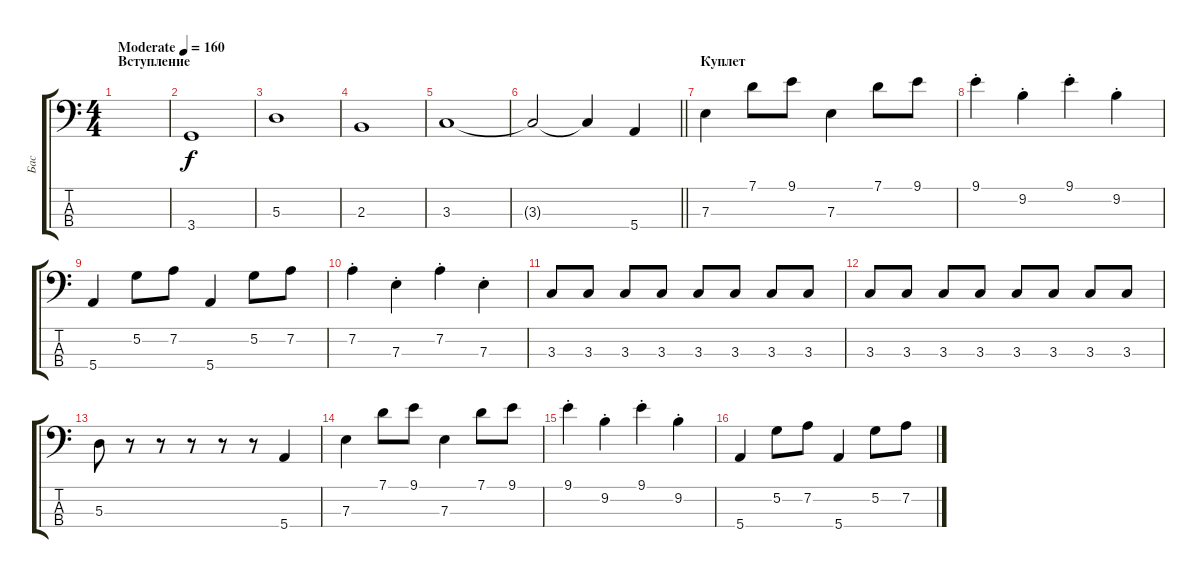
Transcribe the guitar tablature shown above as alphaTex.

\track ("Бас" "Бас") {instrument electricbassfinger}
\staff {score tabs}
\tuning (G2 D2 A1 E1) {hide}
\ts (4 4)
\section ("" "Вступление")
\tempo (160 "Moderate")
\clef f4
\ks c
|
3.4.1 |
5.3.1 |
2.3.1 |
3.3.1 |
\barLineRight lightlight
3.3{t}.2 3.3{t}.4 5.4.4 |
\section ("" "Куплет")
7.3.4 7.1.8 9.1.8 7.3.4 7.1.8 9.1.8 |
9.1{st}.4 9.2{st}.4 9.1{st}.4 9.2{st}.4 |
5.4.4 5.2.8 7.2.8 5.4.4 5.2.8 7.2.8 |
7.2{st}.4 7.3{st}.4 7.2{st}.4 7.3{st}.4 |
3.3.8 3.3.8 3.3.8 3.3.8 3.3.8 3.3.8 3.3.8 3.3.8 |
3.3.8 3.3.8 3.3.8 3.3.8 3.3.8 3.3.8 3.3.8 3.3.8 |
5.3.8 r.8 r.8 r.8 r.8 r.8 5.4.4 |
7.3.4 7.1.8 9.1.8 7.3.4 7.1.8 9.1.8 |
9.1{st}.4 9.2{st}.4 9.1{st}.4 9.2{st}.4 |
5.4.4 5.2.8 7.2.8 5.4.4 5.2.8 7.2.8
